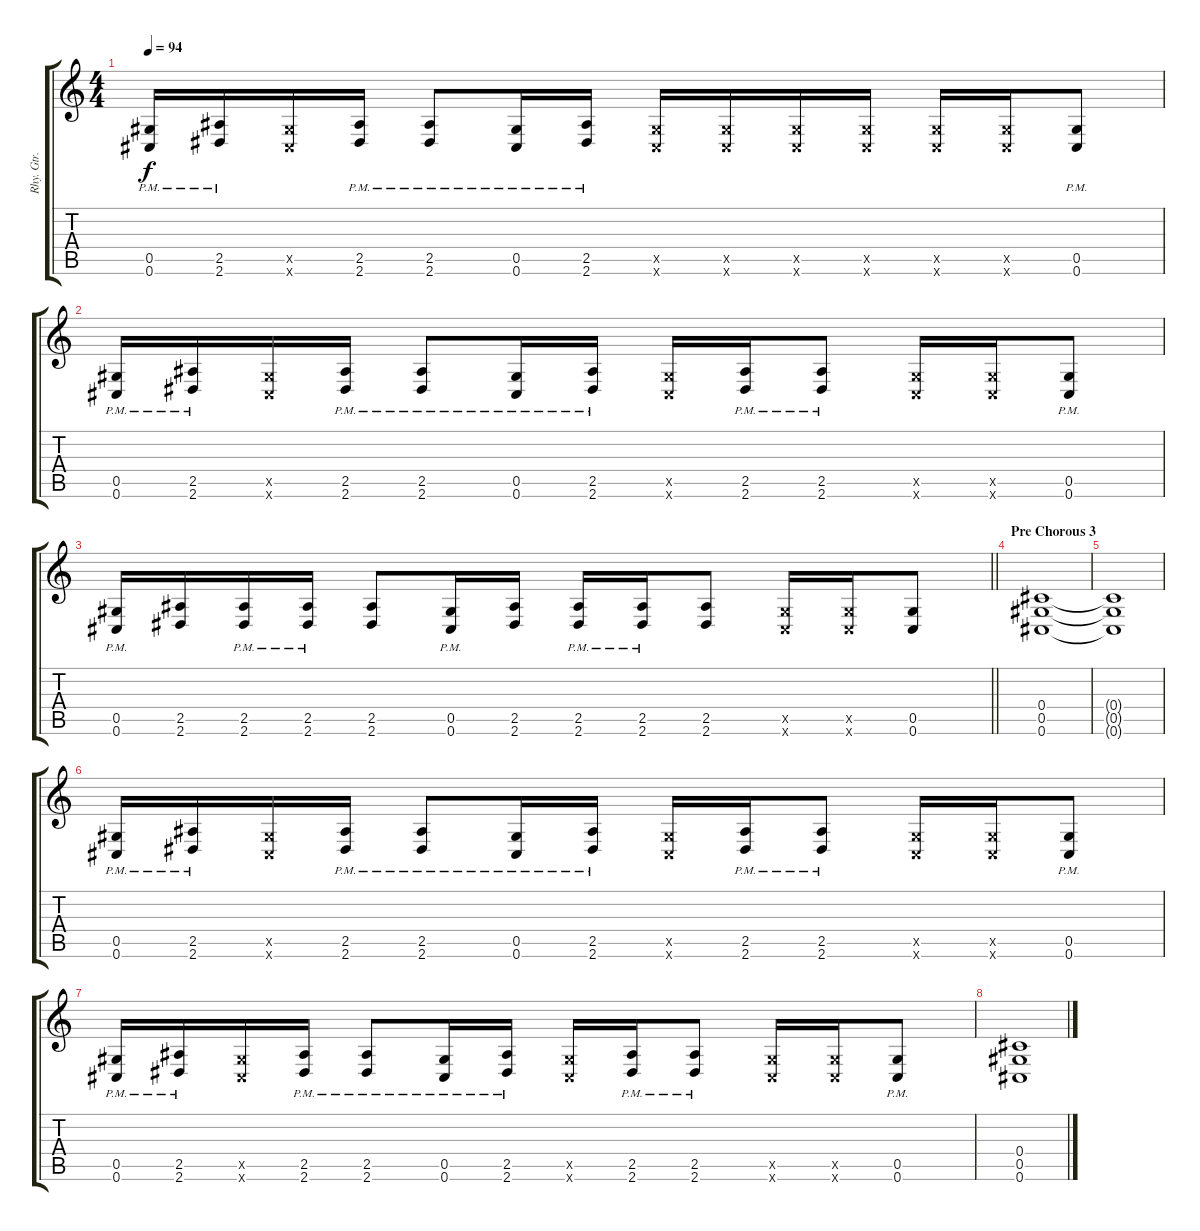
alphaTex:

\track ("Rhy. Gtr. 1" "Rhy. Gtr. ") {instrument distortionguitar}
\staff {score tabs}
\tuning (Eb4 Bb3 Gb3 Db3 Ab2 Db2) {hide}
\ts (4 4)
\tempo 94
\clef g2
\ks c
(0.5{pm} 0.6{pm}).16{dy f} (2.5{pm} 2.6{pm}).16 (0.5{x} 0.6{x}).16 (2.5{pm} 2.6{pm}).16 (2.5{pm} 2.6{pm}).8 (0.5{pm} 0.6{pm}).16 (2.5{pm} 2.6{pm}).16 (0.5{x} 0.6{x}).16 (0.5{x} 0.6{x}).16 (0.5{x} 0.6{x}).16 (0.5{x} 0.6{x}).16 (0.5{x} 0.6{x}).16 (0.5{x} 0.6{x}).16 (0.5{pm} 0.6{pm}).8 |
(0.5{pm} 0.6{pm}).16 (2.5{pm} 2.6{pm}).16 (0.5{x} 0.6{x}).16 (2.5{pm} 2.6{pm}).16 (2.5{pm} 2.6{pm}).8 (0.5{pm} 0.6{pm}).16 (2.5{pm} 2.6{pm}).16 (0.5{x} 0.6{x}).16 (2.5{pm} 2.6{pm}).16 (2.5{pm} 2.6{pm}).8 (0.5{x} 0.6{x}).16 (0.5{x} 0.6{x}).16 (0.5{pm} 0.6{pm}).8 |
\barLineRight lightlight
(0.5{pm} 0.6{pm}).16 (2.5 2.6).16 (2.5{pm} 2.6{pm}).16 (2.5{pm} 2.6{pm}).16 (2.5 2.6).8 (0.5{pm} 0.6{pm}).16 (2.5 2.6).16 (2.5{pm} 2.6{pm}).16 (2.5{pm} 2.6{pm}).16 (2.5 2.6).8 (0.5{x} 0.6{x}).16 (0.5{x} 0.6{x}).16 (0.5 0.6).8 |
\section ("" "Pre Chorous 3")
(0.4 0.5 0.6).1 |
(0.4{t} 0.5{t} 0.6{t}).1 |
(0.5{pm} 0.6{pm}).16 (2.5{pm} 2.6{pm}).16 (0.5{x} 0.6{x}).16 (2.5{pm} 2.6{pm}).16 (2.5{pm} 2.6{pm}).8 (0.5{pm} 0.6{pm}).16 (2.5{pm} 2.6{pm}).16 (0.5{x} 0.6{x}).16 (2.5{pm} 2.6{pm}).16 (2.5{pm} 2.6{pm}).8 (0.5{x} 0.6{x}).16 (0.5{x} 0.6{x}).16 (0.5{pm} 0.6{pm}).8 |
(0.5{pm} 0.6{pm}).16 (2.5{pm} 2.6{pm}).16 (0.5{x} 0.6{x}).16 (2.5{pm} 2.6{pm}).16 (2.5{pm} 2.6{pm}).8 (0.5{pm} 0.6{pm}).16 (2.5{pm} 2.6{pm}).16 (0.5{x} 0.6{x}).16 (2.5{pm} 2.6{pm}).16 (2.5{pm} 2.6{pm}).8 (0.5{x} 0.6{x}).16 (0.5{x} 0.6{x}).16 (0.5{pm} 0.6{pm}).8 |
(0.4 0.5 0.6).1
